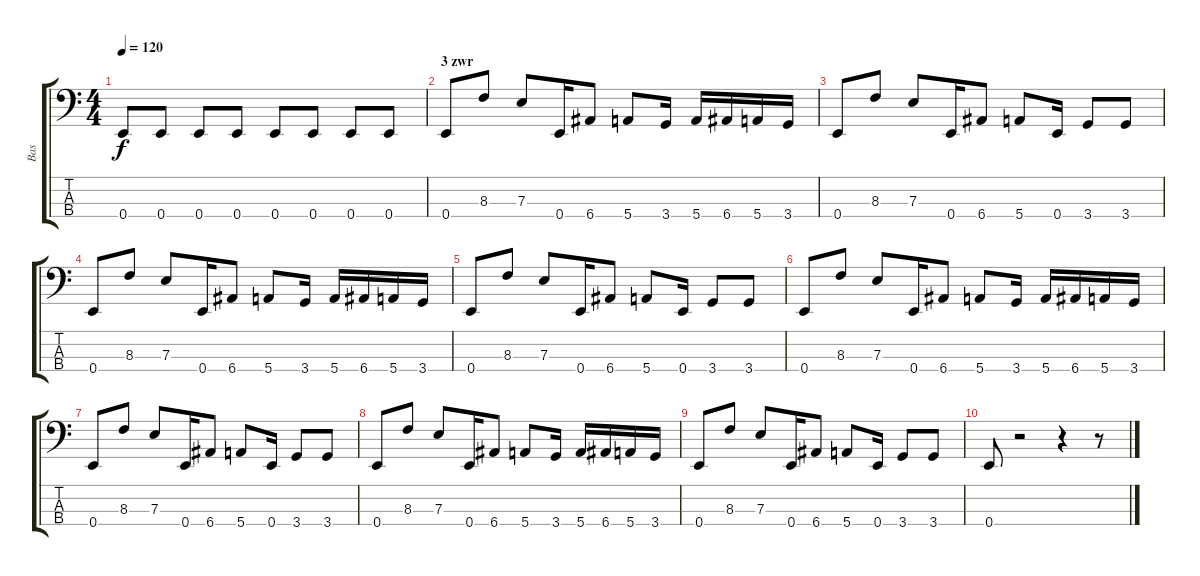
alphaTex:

\track ("Bas" "Bas") {instrument slapbass1}
\staff {score tabs}
\tuning (G2 D2 A1 E1) {hide}
\ts (4 4)
\tempo 120
\clef f4
\ks c
0.4.8{dy f} 0.4.8 0.4.8 0.4.8 0.4.8 0.4.8 0.4.8 0.4.8 |
\section ("" "3 zwr")
0.4.8 8.3.8 7.3.8 0.4.16 6.4.8 5.4.8 3.4.16 5.4.16 6.4.16 5.4.16 3.4.16 |
0.4.8 8.3.8 7.3.8 0.4.16 6.4.8 5.4.8 0.4.16 3.4.8 3.4.8 |
0.4.8 8.3.8 7.3.8 0.4.16 6.4.8 5.4.8 3.4.16 5.4.16 6.4.16 5.4.16 3.4.16 |
0.4.8 8.3.8 7.3.8 0.4.16 6.4.8 5.4.8 0.4.16 3.4.8 3.4.8 |
0.4.8 8.3.8 7.3.8 0.4.16 6.4.8 5.4.8 3.4.16 5.4.16 6.4.16 5.4.16 3.4.16 |
0.4.8 8.3.8 7.3.8 0.4.16 6.4.8 5.4.8 0.4.16 3.4.8 3.4.8 |
0.4.8 8.3.8 7.3.8 0.4.16 6.4.8 5.4.8 3.4.16 5.4.16 6.4.16 5.4.16 3.4.16 |
0.4.8 8.3.8 7.3.8 0.4.16 6.4.8 5.4.8 0.4.16 3.4.8 3.4.8 |
0.4.8 r.2 r.4 r.8
